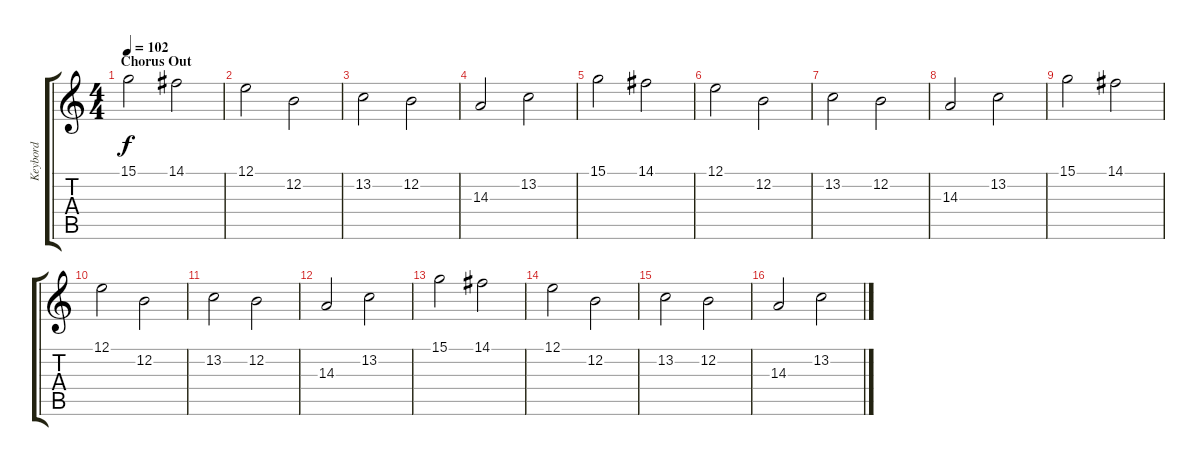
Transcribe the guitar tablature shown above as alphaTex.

\track ("Keybord" "Keybord") {instrument synthstrings1}
\staff {score tabs}
\tuning (E4 B3 G3 D3 A2 E2) {hide}
\ts (4 4)
\section ("" "Chorus Out")
\tempo 102
\clef g2
\ks c
15.1.2{dy f} 14.1.2 |
12.1.2 12.2.2 |
13.2.2 12.2.2 |
14.3.2 13.2.2 |
15.1.2 14.1.2 |
12.1.2 12.2.2 |
13.2.2 12.2.2 |
14.3.2 13.2.2 |
15.1.2 14.1.2 |
12.1.2 12.2.2 |
13.2.2 12.2.2 |
14.3.2 13.2.2 |
15.1.2 14.1.2 |
12.1.2 12.2.2 |
13.2.2 12.2.2 |
14.3.2 13.2.2
